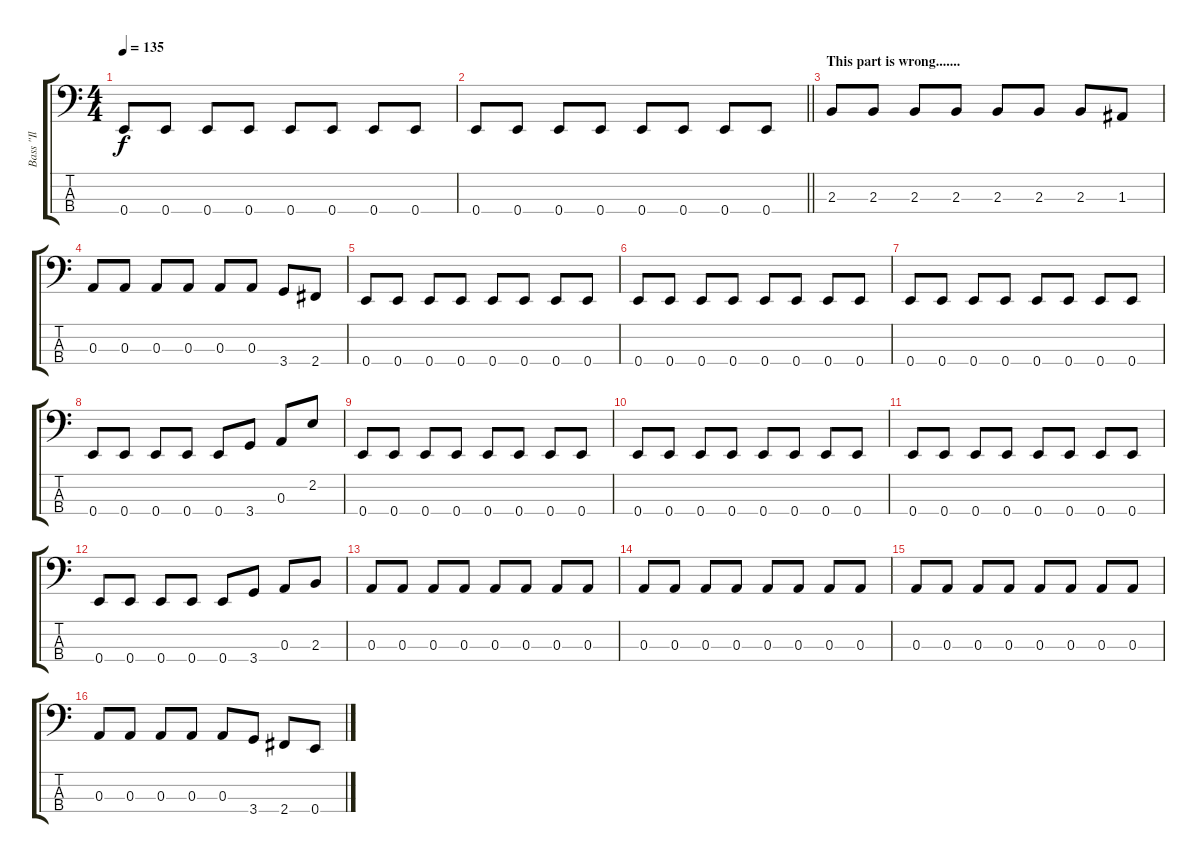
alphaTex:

\track ("Bass ''Il Gallo''" "Bass ''Il ") {instrument electricbasspick}
\staff {score tabs}
\tuning (G2 D2 A1 E1) {hide}
\ts (4 4)
\tempo 135
\clef f4
\ks c
0.4.8{dy f} 0.4.8 0.4.8 0.4.8 0.4.8 0.4.8 0.4.8 0.4.8 |
\barLineRight lightlight
0.4.8 0.4.8 0.4.8 0.4.8 0.4.8 0.4.8 0.4.8 0.4.8 |
\section ("" "This part is wrong.......")
2.3.8 2.3.8 2.3.8 2.3.8 2.3.8 2.3.8 2.3.8 1.3.8 |
0.3.8 0.3.8 0.3.8 0.3.8 0.3.8 0.3.8 3.4.8 2.4.8 |
0.4.8 0.4.8 0.4.8 0.4.8 0.4.8 0.4.8 0.4.8 0.4.8 |
0.4.8 0.4.8 0.4.8 0.4.8 0.4.8 0.4.8 0.4.8 0.4.8 |
0.4.8 0.4.8 0.4.8 0.4.8 0.4.8 0.4.8 0.4.8 0.4.8 |
0.4.8 0.4.8 0.4.8 0.4.8 0.4.8 3.4.8 0.3.8 2.2.8 |
0.4.8 0.4.8 0.4.8 0.4.8 0.4.8 0.4.8 0.4.8 0.4.8 |
0.4.8 0.4.8 0.4.8 0.4.8 0.4.8 0.4.8 0.4.8 0.4.8 |
0.4.8 0.4.8 0.4.8 0.4.8 0.4.8 0.4.8 0.4.8 0.4.8 |
0.4.8 0.4.8 0.4.8 0.4.8 0.4.8 3.4.8 0.3.8 2.3.8 |
0.3.8 0.3.8 0.3.8 0.3.8 0.3.8 0.3.8 0.3.8 0.3.8 |
0.3.8 0.3.8 0.3.8 0.3.8 0.3.8 0.3.8 0.3.8 0.3.8 |
0.3.8 0.3.8 0.3.8 0.3.8 0.3.8 0.3.8 0.3.8 0.3.8 |
0.3.8 0.3.8 0.3.8 0.3.8 0.3.8 3.4.8 2.4.8 0.4.8
